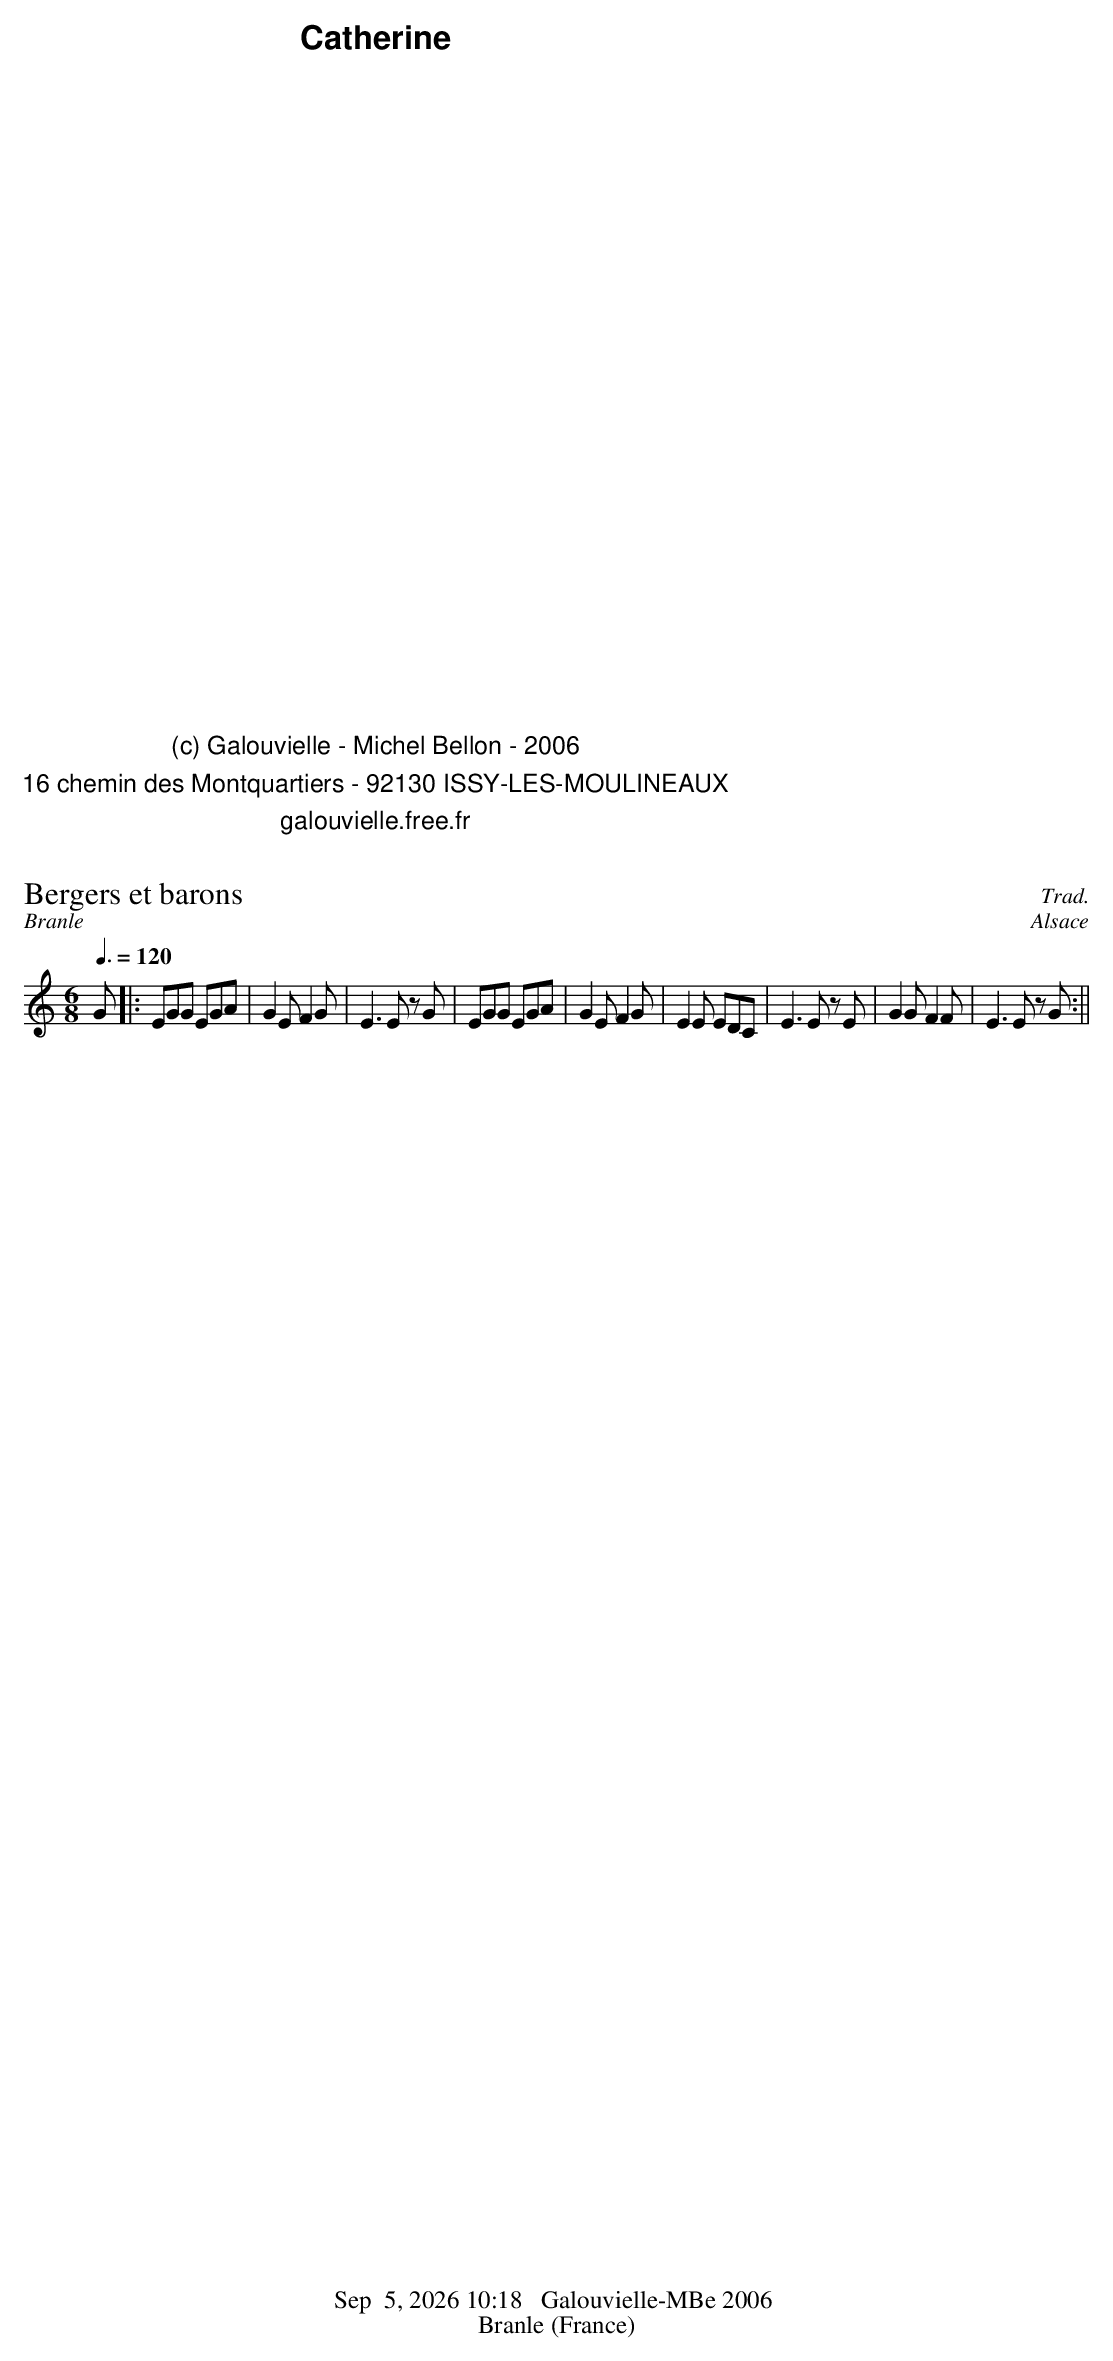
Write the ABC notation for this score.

X:1
T:Bergers et barons
C:Trad.
O:France
M:6/8
L:1/8
Q:3/8=120
K:C
G|:EGG EGA|G2E F2G|E3E zG|EGG EGA|G2 EF2G|E2E EDC|E3 E z E|G2G F2F|E3 E z G:||
